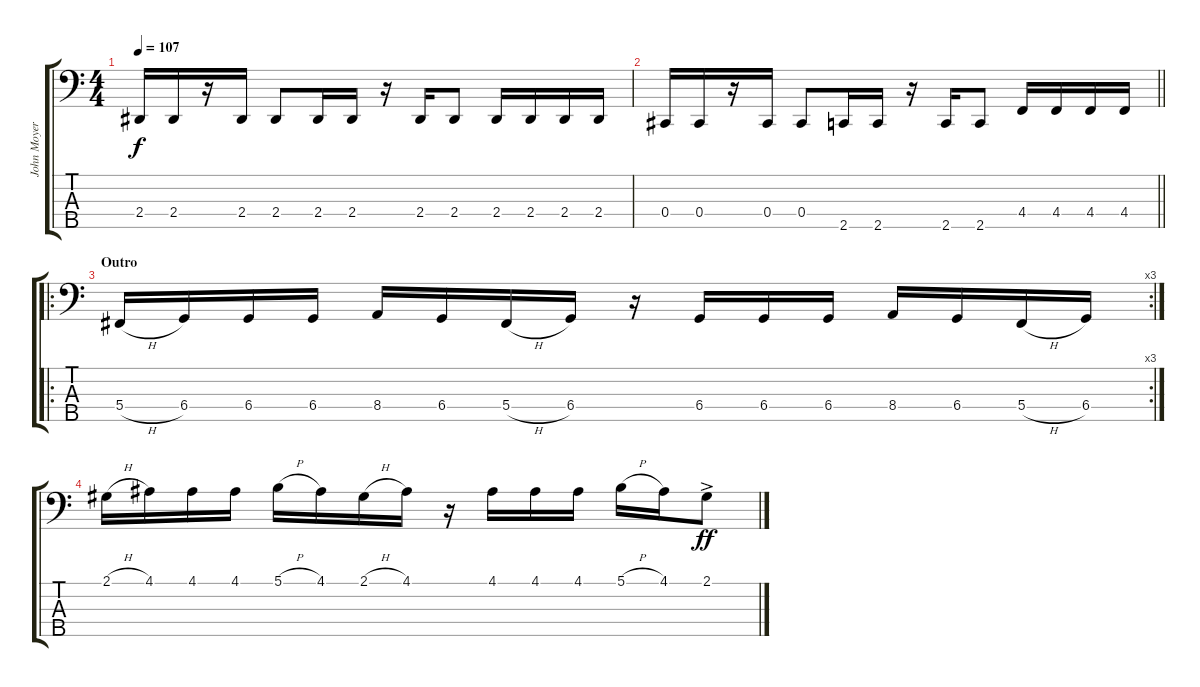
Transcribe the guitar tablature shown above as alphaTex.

\track ("John Moyer" "John Moyer") {instrument electricbasspick}
\staff {score tabs}
\tuning (Gb2 Db2 Ab1 Db1 Bb0) {hide}
\ts (4 4)
\tempo 107
\clef f4
\ks c
2.4.16{dy f} 2.4.16 r.16 2.4.16 2.4.8 2.4.16 2.4.16 r.16 2.4.16 2.4.8 2.4.16 2.4.16 2.4.16 2.4.16 |
\barLineRight lightlight
0.4.16 0.4.16 r.16 0.4.16 0.4.8 2.5.16 2.5.16 r.16 2.5.16 2.5.8 4.4.16 4.4.16 4.4.16 4.4.16 |
\ro
\rc 3
\section ("" "Outro")
5.4{h}.16 6.4.16 6.4.16 6.4.16 8.4.16 6.4.16 5.4{h}.16 6.4.16 r.16 6.4.16 6.4.16 6.4.16 8.4.16 6.4.16 5.4{h}.16 6.4.16 |
2.1{h}.16 4.1.16 4.1.16 4.1.16 5.1{h}.16 4.1.16 2.1{h}.16 4.1.16 r.16 4.1.16 4.1.16 4.1.16 5.1{h}.16 4.1.16 2.1{ac}.8{dy ff}
